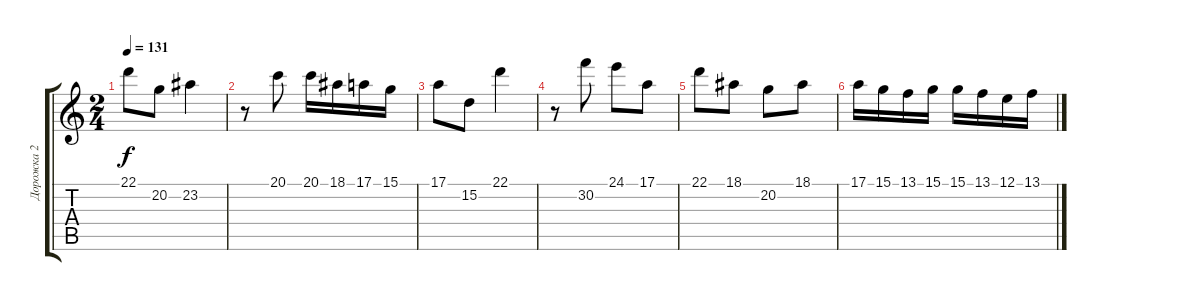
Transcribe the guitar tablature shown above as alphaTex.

\track ("Дорожка 2" "Дорожка 2") {instrument stringensemble1}
\staff {score tabs}
\tuning (E4 B3 G3 D3 A2 E2) {hide}
\ts (2 4)
\tempo 131
\clef g2
\ks c
22.1.8{dy f} 20.2.8 23.2.4 |
r.8 20.1.8 20.1.16 18.1.16 17.1.16 15.1.16 |
17.1.8 15.2.8 22.1.4 |
r.8 30.2.8 24.1.8 17.1.8 |
22.1.8 18.1.8 20.2.8 18.1.8 |
17.1.16 15.1.16 13.1.16 15.1.16 15.1.16 13.1.16 12.1.16 13.1.16
